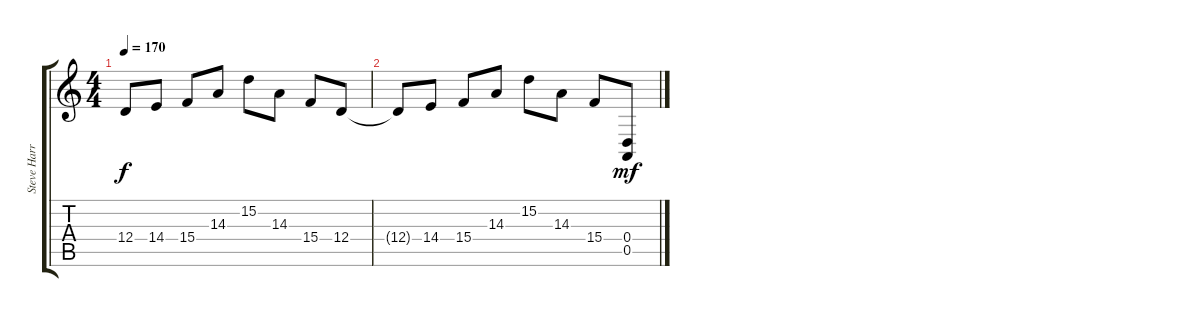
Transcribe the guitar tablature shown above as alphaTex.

\track ("Steve Harris - Keyboard" "Steve Harr") {instrument stringensemble1}
\staff {score tabs}
\tuning (E4 B3 G3 D3 A2 E2) {hide}
\ts (4 4)
\tempo 170
\clef g2
\ks c
12.4{t}.8{dy f} 14.4.8 15.4.8 14.3.8 15.2.8 14.3.8 15.4.8 12.4.8 |
12.4{t}.8 14.4.8 15.4.8 14.3.8 15.2.8 14.3.8 15.4.8 (0.4 0.5).8{dy mf}
